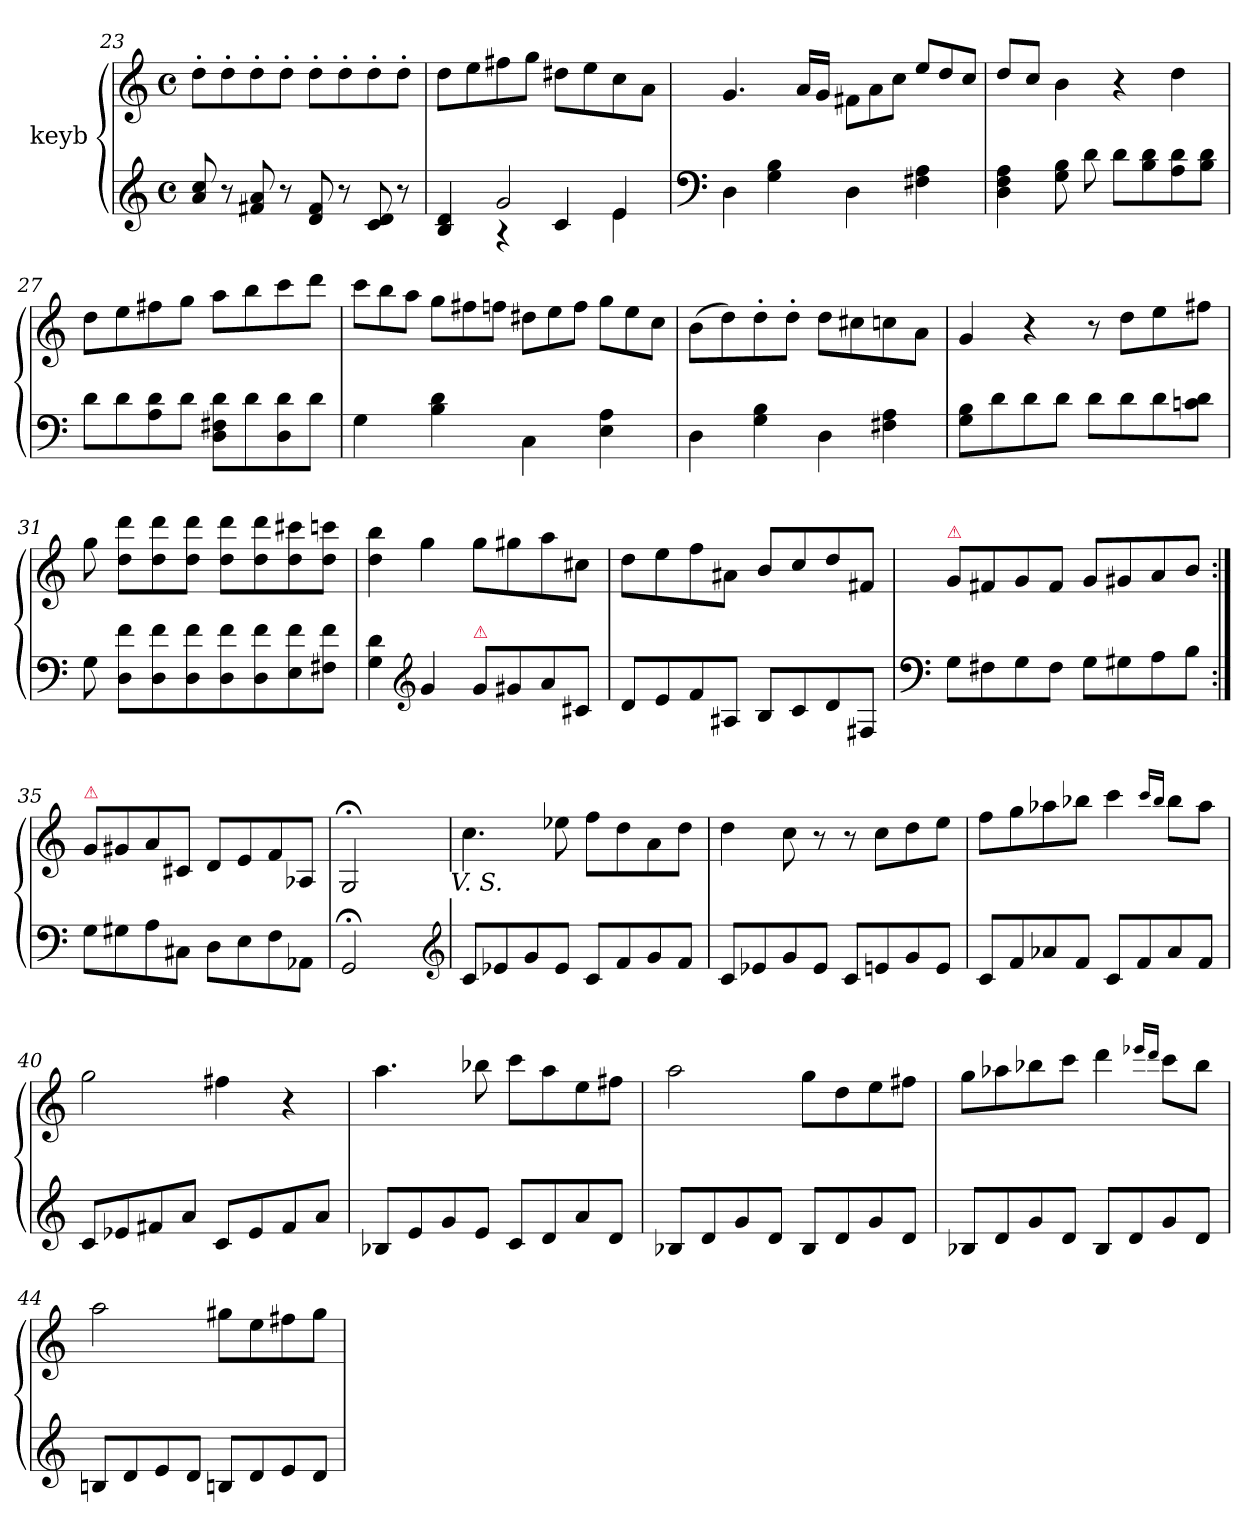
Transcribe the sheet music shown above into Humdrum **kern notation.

**kern	**kern
*part1	*part1
*staff2	*staff1
*I"keyb	*
*clefG2	*clefG2
*k[]	*
*M4/4	*M4/4
*met(c)	*met(c)
=23	=23
8a/ 8cc/	8dd'>\L
8r	8dd'>\
8f#X/ 8a/	8dd'>\
8r	8dd'>\J
8d/ 8f#/	8dd'>\L
8r	8dd'>\
8c/ 8d/	8dd'>\
8r	8dd'>\J
=24	=24
*^	*
4ryy	4B/ 4d/	8dd\L
.	.	8ee\
2g/	4r	8ff#X\
.	.	8gg\J
.	4c/	8dd#X\L
.	.	8ee\
4e/	4e\	8cc\
.	.	8a\J
*v	*v	*
=25	=25
*clefF4	*
4D\	4.g/
4G\ 4B\	.
.	16a/LL
.	16g/JJ
*	*Xtuplet
4D\	12f#X\L
.	12a\
.	12cc\J
4F#X\ 4A\	12ee/L
.	12dd/
.	12cc/J
=26	=26
4D\ 4F\ 4A\	8dd/L
.	8cc/J
8G\ 8B\	4b\
8d\	.
8d\L	4r
8B\ 8d\	.
8A\ 8d\	4dd\
8B\ 8d\J	.
=27	=27
8d\L	8dd\L
8d\	8ee\
8A\ 8d\	8ff#X\
8d\J	8gg\J
8D\ 8F#X\ 8d\L	8aa\L
8d\	8bb\
8D\ 8d\	8ccc\
8d\J	8ddd\J
=28	=28
4G\	12ccc\L
.	12bb\
.	12aa\J
4B\ 4d\	12gg\L
.	12ff#X\
.	12ffn\J
4C\	12dd#X\L
.	12ee\
.	12ff\J
4E\ 4A\	12gg\L
.	12ee\
.	12cc\J
=29	=29
4D\	(>8b\L
.	8dd\)
4G\ 4B\	8dd'>\
.	8dd'>\J
4D\	8dd\L
.	8cc#X\
4F#X\ 4A\	8ccn\
.	8a\J
=30	=30
8G\ 8B\L	4g/
8d\	.
8d\	4r
8d\J	.
8d\L	8r
8d\	8dd\L
8d\	8ee\
8cn\ 8d\J	8ff#X\J
=31	=31
8G\	8gg\
8D\ 8f\L	8dd\ 8ddd\L
8D\ 8f\	8dd\ 8ddd\
8D\ 8f\	8dd\ 8ddd\J
8D\ 8f\	8dd\ 8ddd\L
8D\ 8f\	8dd\ 8ddd\
8E\ 8f\	8dd\ 8ccc#X\
8F#X\ 8f\J	8dd\ 8cccn\J
=32	=32
4G\ 4d\	4dd\ 4bb\
*clefG2	*
4g/	4gg\
!LO:TX:a:color=crimson:t=⚠	!
8g/L	8gg\L
8g#X/	8gg#X\
8a/	8aa\
8c#X/J	8cc#X\J
=33	=33
8d/L	8dd\L
8e/	8ee\
8f/	8ff\
8A#X/J	8a#X\J
8B/L	8b/L
8c/	8cc/
8d/	8dd/
8F#X/J	8f#X/J
=34	=34
*clefF4	*
!	!LO:TX:a:color=crimson:t=⚠
8G\L	8g/L
8F#X\	8f#X/
8G\	8g/
8F#\J	8f#/J
8G\L	8g/L
8G#X\	8g#X/
8A\	8a/
8B\J	8b/J
=35:|!	=35:|!
!	!LO:TX:a:color=crimson:t=⚠
8G\L	8g/L
8G#X\	8g#X/
8A\	8a/
8C#X\J	8c#X/J
8D\L	8d/L
8E\	8e/
8F\	8f/
8AA-X\J	8A-X/J
=36	=36
!LO:N:vis=2	!LO:N:vis=2
1GG;<	1G;<
*clefG2	*
!	!LO:TX:b:i:t=V. S.
=37	=37
8c/L	4.cc\
8e-X/	.
8g/	.
8e-/J	8ee-X\
8c/L	8ff\L
8f/	8dd\
8g/	8a\
8f/J	8dd\J
=38	=38
8c/L	4dd\
8e-X/	.
8g/	8cc\
8e-/J	8r
8c/L	8r
8en/	8cc\L
8g/	8dd\
8e/J	8ee\J
=39	=39
8c/L	8ff\L
8f/	8gg\
8a-X/	8aa-X\
8f/J	8bb-X\J
8c/L	4ccc\
8f/	.
.	16qqccc/LL
.	16qqbb-/JJ
8a-/	8bb-\L
8f/J	8aa-\J
=40	=40
8c/L	2gg\
8e-X/	.
8f#X/	.
8a/J	.
8c/L	4ff#X\
8e-/	.
8f#/	4r
8a/J	.
=41	=41
8B-X/L	4.aa\
8e/	.
8g/	.
8e/J	8bb-X\
8c/L	8ccc\L
8d/	8aa\
8a/	8ee\
8d/J	8ff#X\J
=42	=42
8B-X/L	2aa\
8d/	.
8g/	.
8d/J	.
8B-/L	8gg\L
8d/	8dd\
8g/	8ee\
8d/J	8ff#X\J
=43	=43
8B-X/L	8gg\L
8d/	8aa-X\
8g/	8bb-X\
8d/J	8ccc\J
8B-/L	4ddd\
8d/	.
.	16qqeee-X/LL
.	16qqddd/JJ
8g/	8ccc\L
8d/J	8bb-\J
=44	=44
8Bn/L	2aa\
8d/	.
8e/	.
8d/J	.
8Bn/L	8gg#X\L
8d/	8ee\
8e/	8ff#X\
8d/J	8gg#\J
=	=
*-	*-
